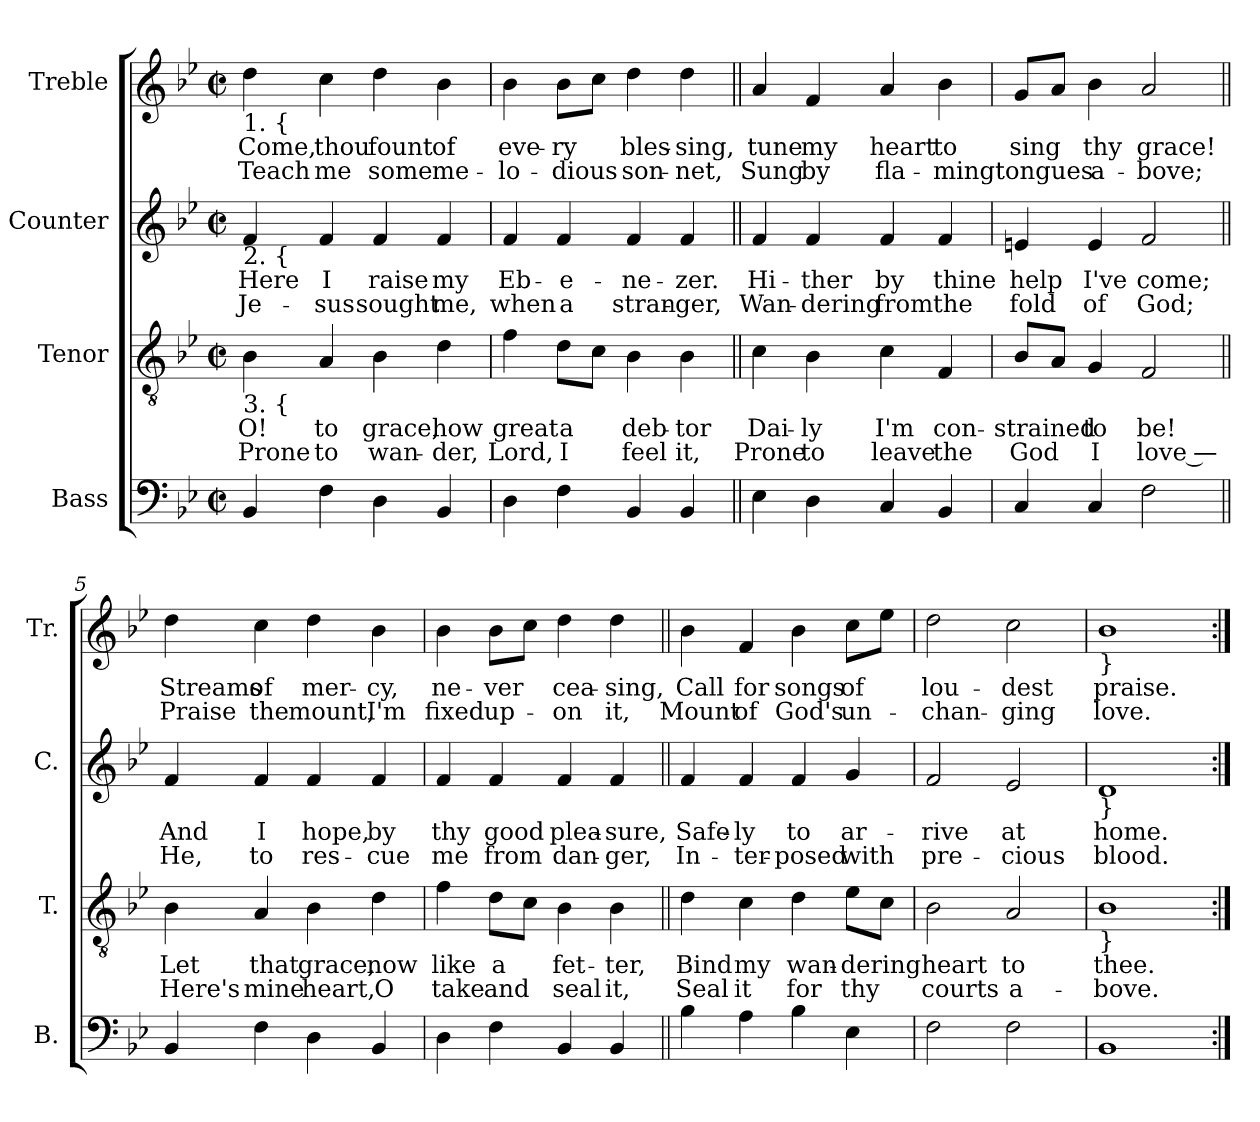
**kern	**kern	**text	**text	**kern	**text	**text	**kern	**text	**text
*part4	*part3	*part3	*part3	*part2	*part2	*part2	*part1	*part1	*part1
*staff4	*staff3	*staff3	*staff3	*staff2	*staff2	*staff2	*staff1	*staff1	*staff1
*I"Bass	*I"Tenor	*	*	*I"Counter	*	*	*I"Treble	*	*
*I'B.	*I'T.	*	*	*I'C.	*	*	*I'Tr.	*	*
*clefF4	*clefGv2	*	*	*clefG2	*	*	*clefG2	*	*
*k[b-e-]	*k[b-e-]	*	*	*k[b-e-]	*	*	*k[b-e-]	*	*
*M2/2	*M2/2	*	*	*M2/2	*	*	*M2/2	*	*
*met(c|)	*met(c|)	*	*	*met(c|)	*	*	*met(c|)	*	*
=1	=1	=1	=1	=1	=1	=1	=1	=1	=1
!	!	!	!	!	!	!	!LO:TX:b:t=1. {	!	!
!	!	!	!	!LO:TX:b:t=2. {	!	!	!	!	!
!	!LO:TX:b:t=3. {	!	!	!	!	!	!	!	!
4BB-/	4B-\	O!	Prone	4f/	Here	Je-	4dd\	Come,	Teach
4F\	4A/	to	to	4f/	I	-sus	4cc\	thou	me
4D\	4B-\	grace,	wan-	4f/	raise	sought	4dd\	fount	some
4BB-/	4d\	how	-der,	4f/	my	me,	4b-\	of	me-
=2	=2	=2	=2	=2	=2	=2	=2	=2	=2
4D\	4f\	great	Lord,	4f/	Eb-	when	4b-\	eve-	-lo-
4F\	8d\L	a	I	4f/	-e-	a	8b-\L	-ry	-dious
.	8c\J	.	.	.	.	.	8cc\J	.	.
4BB-/	4B-\	deb-	feel	4f/	-ne-	stran-	4dd\	bles-	son-
4BB-/	4B-\	-tor	it,	4f/	-zer.	-ger,	4dd\	-sing,	-net,
=3||	=3||	=3||	=3||	=3||	=3||	=3||	=3||	=3||	=3||
4E-\	4c\	Dai-	Prone	4f/	Hi-	Wan-	4a/	tune	Sung
4D\	4B-\	-ly	to	4f/	-ther	-dering	4f/	my	by
4C/	4c\	I'm	leave	4f/	by	from	4a/	heart	fla-
4BB-/	4F/	con-	the	4f/	thine	the	4b-\	to	-ming
=4	=4	=4	=4	=4	=4	=4	=4	=4	=4
4C/	8B-/L	-strained	God	4en/	help	fold	8g/L	sing	tongues
.	8A/J	.	.	.	.	.	8a/J	.	.
4C/	4G/	to	I	4e/	I've	of	4b-\	thy	a-
2F\	2F/	be!	love —	2f/	come;	God;	2a/	grace!	-bove;
!!LO:LB:g=z
=5||	=5||	=5||	=5||	=5||	=5||	=5||	=5||	=5||	=5||
4BB-/	4B-\	Let	Here's	4f/	And	He,	4dd\	Streams	Praise
4F\	4A/	that	mine	4f/	I	to	4cc\	of	the
4D\	4B-\	grace,	heart,	4f/	hope,	res-	4dd\	mer-	mount,
4BB-/	4d\	now	O	4f/	by	-cue	4b-\	-cy,	I'm
=6	=6	=6	=6	=6	=6	=6	=6	=6	=6
4D\	4f\	like	take	4f/	thy	me	4b-\	ne-	fixed
4F\	8d\L	a	and	4f/	good	from	8b-\L	-ver	up-
.	8c\J	.	.	.	.	.	8cc\J	.	.
4BB-/	4B-\	fet-	seal	4f/	plea-	dan-	4dd\	cea-	-on
4BB-/	4B-\	-ter,	it,	4f/	-sure,	-ger,	4dd\	-sing,	it,
=7||	=7||	=7||	=7||	=7||	=7||	=7||	=7||	=7||	=7||
4B-\	4d\	Bind	Seal	4f/	Safe-	In-	4b-\	Call	Mount
4A\	4c\	my	it	4f/	-ly	-ter-	4f/	for	of
4B-\	4d\	wan-	for	4f/	to	-posed	4b-\	songs	God's
4E-\	8e-\L	-dering	thy	4g/	ar-	with	8cc\L	of	un-
.	8c\J	.	.	.	.	.	8ee-\J	.	.
=8	=8	=8	=8	=8	=8	=8	=8	=8	=8
2F\	2B-\	heart	courts	2f/	-rive	pre-	2dd\	lou-	-chan-
2F\	2A/	to	a-	2e-/	at	-cious	2cc\	-dest	-ging
=9	=9	=9	=9	=9	=9	=9	=9	=9	=9
!	!	!	!	!	!	!	!LO:TX:b:t=}	!	!
!	!	!	!	!LO:TX:b:t=}	!	!	!	!	!
!	!LO:TX:b:t=}	!	!	!	!	!	!	!	!
1BB-	1B-	thee.	-bove.	1d	home.	blood.	1b-	praise.	love.
=:|!	=:|!	=:|!	=:|!	=:|!	=:|!	=:|!	=:|!	=:|!	=:|!
*-	*-	*-	*-	*-	*-	*-	*-	*-	*-
